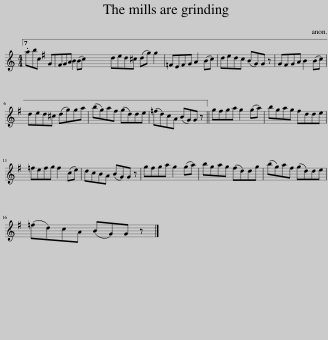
X:1
L:1/8
M:4/4
I:linebreak $
K:C
V:1 treble
V:1
 .abc G^FGA B2 (Bc) | ded^c (dg) g2 | =FEFG A2 (Bc) | dedc (BG)G z | G^FGA B2 (Bc) |$ %5
 ded^c (dg)ga | (bg)a^f (gd)de | (=fd)cA (BG)G z || g^fga g2 (ga) | bgag ^fdde |$ %10
 =fefg f2 (ce) | dcBA (BG)G z | g^fga g2 (ga) | bgag (^fd)dg | (bg)a^f (gd)de |$ %15
 (=fd)cA (BG)G z |] %16
